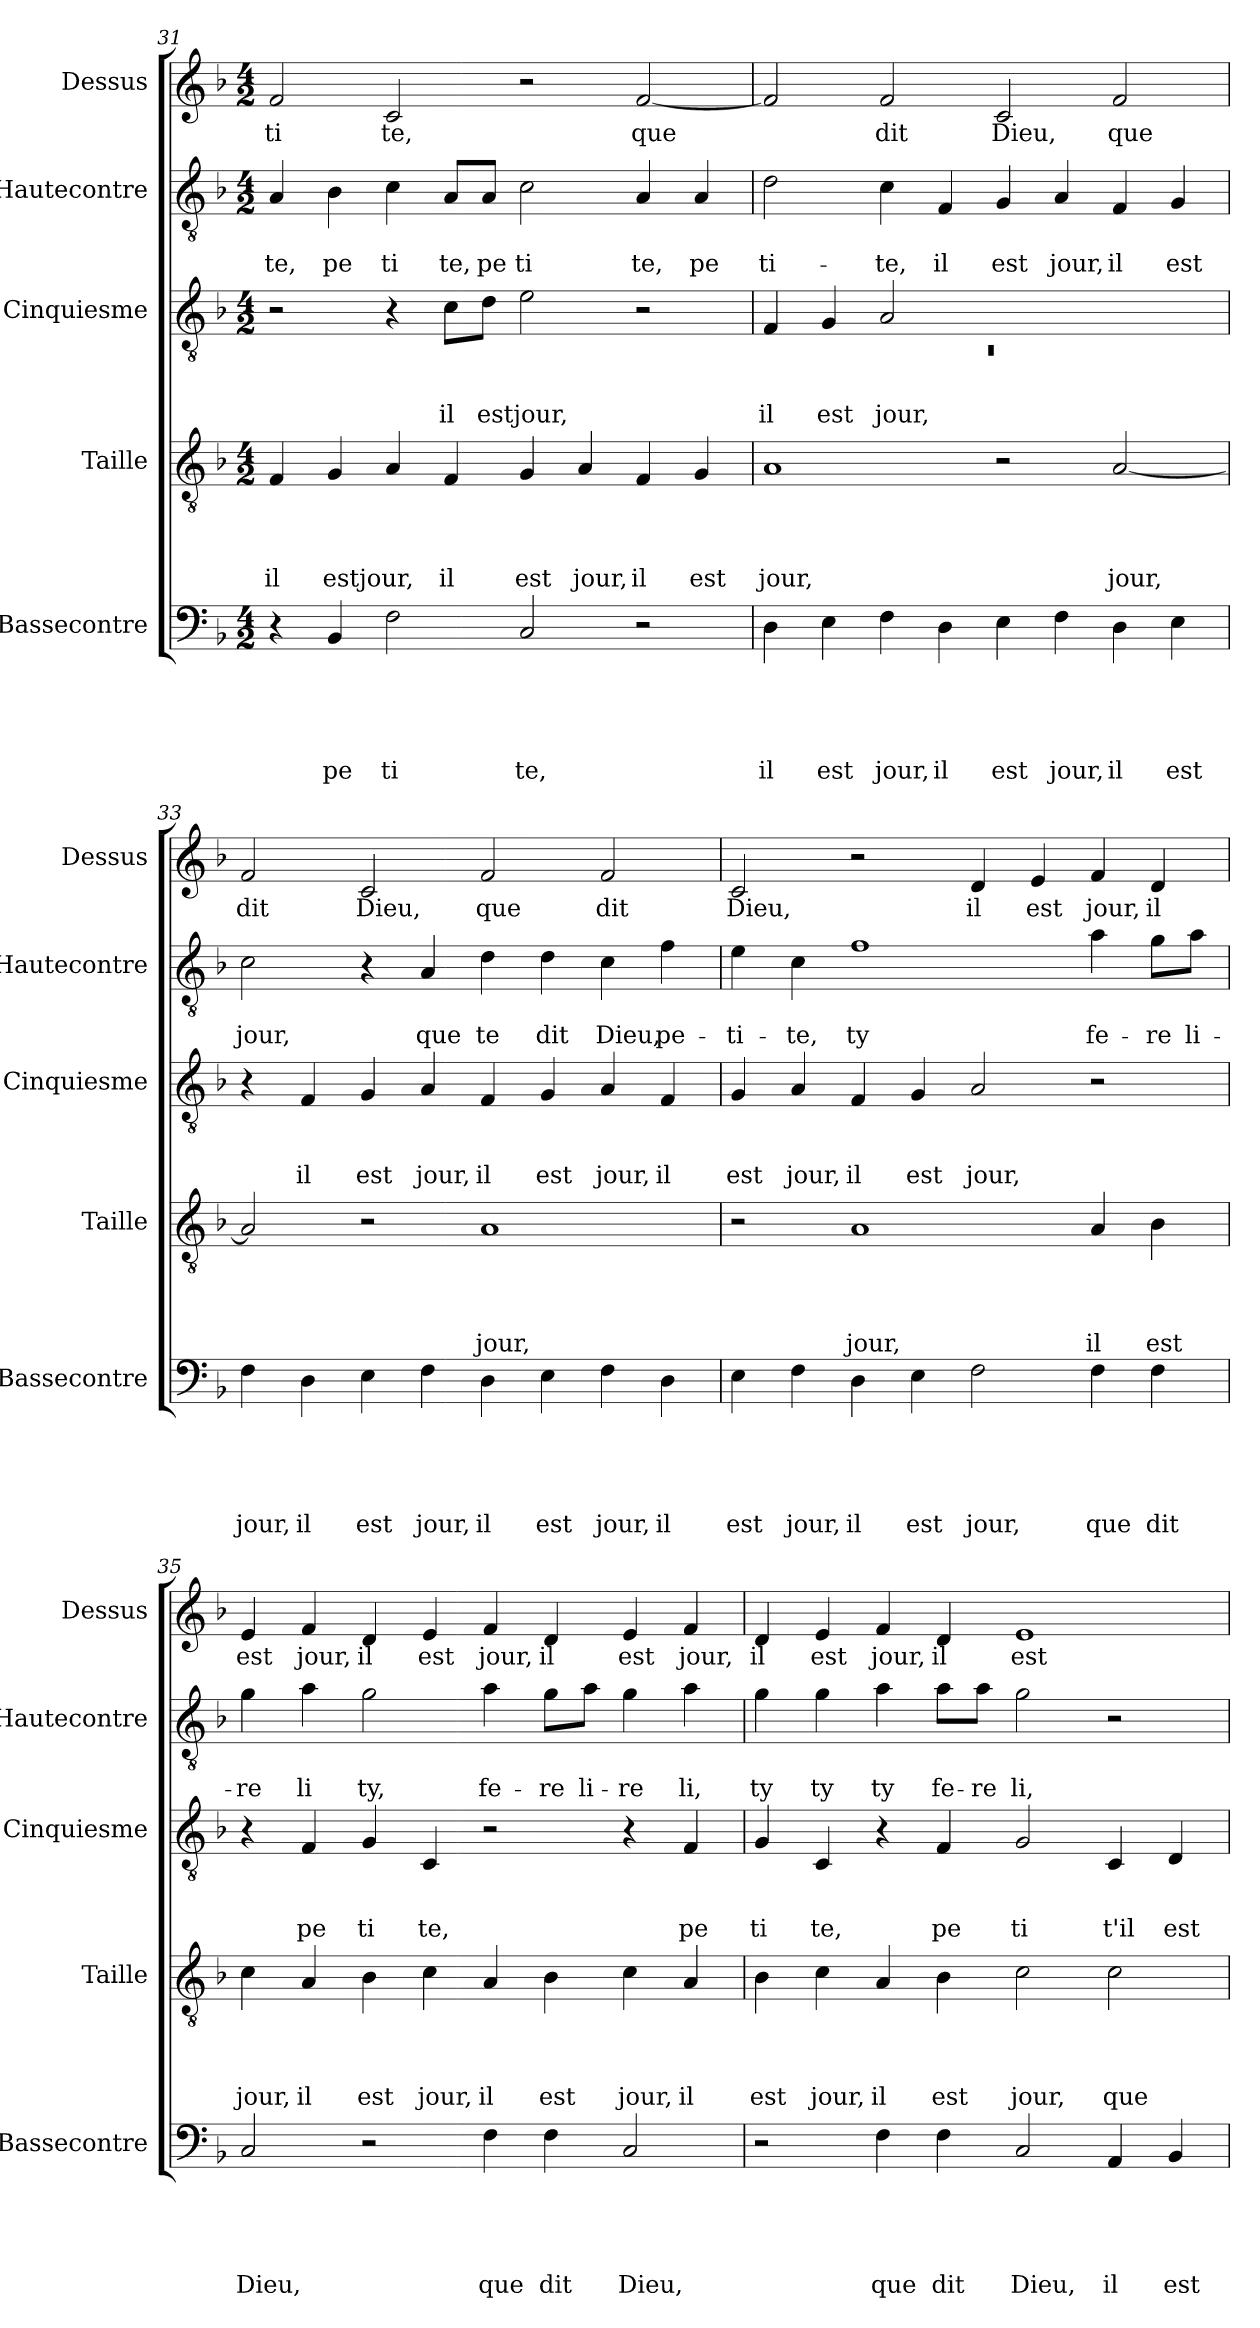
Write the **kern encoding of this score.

**kern	**text	**text	**text	**text	**text	**kern	**text	**text	**text	**text	**kern	**text	**text	**text	**kern	**text	**text	**kern	**text
*part5	*part5	*part5	*part5	*part5	*part5	*part4	*part4	*part4	*part4	*part4	*part3	*part3	*part3	*part3	*part2	*part2	*part2	*part1	*part1
*staff5	*staff5	*staff5	*staff5	*staff5	*staff5	*staff4	*staff4	*staff4	*staff4	*staff4	*staff3	*staff3	*staff3	*staff3	*staff2	*staff2	*staff2	*staff1	*staff1
*I"Bassecontre	*	*	*	*	*	*I"Taille	*	*	*	*	*I"Cinquiesme	*	*	*	*I"Hautecontre	*	*	*I"Dessus	*
*I'Bassecontre	*	*	*	*	*	*I'Taille	*	*	*	*	*I'Cinquiesme	*	*	*	*I'Hautecontre	*	*	*I'Dessus	*
*clefF4	*	*	*	*	*	*clefGv2	*	*	*	*	*clefGv2	*	*	*	*clefGv2	*	*	*clefG2	*
*k[b-]	*	*	*	*	*	*k[b-]	*	*	*	*	*k[b-]	*	*	*	*k[b-]	*	*	*k[b-]	*
*F:	*	*	*	*	*	*F:	*	*	*	*	*F:	*	*	*	*F:	*	*	*F:	*
*M4/2	*	*	*	*	*	*M4/2	*	*	*	*	*M4/2	*	*	*	*M4/2	*	*	*M4/2	*
=31	=31	=31	=31	=31	=31	=31	=31	=31	=31	=31	=31	=31	=31	=31	=31	=31	=31	=31	=31
!	!	!	!	!	!	!	!	!	!	!LO:LY:b	!	!	!	!	!	!	!LO:LY:b	!	!LO:LY:b
4r	.	.	.	.	.	4F/	.	.	.	il	2r	.	.	.	4A/	.	te,	2f/	ti
!	!	!	!	!	!LO:LY:b	!	!	!	!	!LO:LY:b	!	!	!	!	!	!	!LO:LY:b	!	!
4BB-/	.	.	.	.	pe	4G/	.	.	.	estjour,	.	.	.	.	4B-\	.	pe	.	.
!	!	!	!	!	!LO:LY:b	!	!	!	!	!	!	!	!	!	!	!	!LO:LY:b	!	!LO:LY:b
2F\	.	.	.	.	ti	4A/	.	.	.	.	4r	.	.	.	4c\	.	ti	2c/	te,
!	!	!	!	!	!	!	!	!	!	!LO:LY:b	!	!	!	!LO:LY:b	!	!	!LO:LY:b	!	!
.	.	.	.	.	.	4F/	.	.	.	il	8c\L	.	.	il	8A/L	.	te,	.	.
!	!	!	!	!	!	!	!	!	!	!	!	!	!	!LO:LY:b	!	!	!LO:LY:b	!	!
.	.	.	.	.	.	.	.	.	.	.	8d\J	.	.	estjour,	8A/J	.	pe	.	.
!	!	!	!	!	!LO:LY:b	!	!	!	!	!LO:LY:b	!	!	!	!	!	!	!LO:LY:b	!	!
2C/	.	.	.	.	te,	4G/	.	.	.	est	2e\	.	.	.	2c\	.	ti	2r	.
!	!	!	!	!	!	!	!	!	!	!LO:LY:b	!	!	!	!	!	!	!	!	!
.	.	.	.	.	.	4A/	.	.	.	jour,	.	.	.	.	.	.	.	.	.
!	!	!	!	!	!	!	!	!	!	!LO:LY:b	!	!	!	!	!	!	!LO:LY:b	!	!LO:LY:b
2r	.	.	.	.	.	4F/	.	.	.	il	2r	.	.	.	4A/	.	te,	[<2f/	que
!	!	!	!	!	!	!	!	!	!	!LO:LY:b	!	!	!	!	!	!	!LO:LY:b	!	!
.	.	.	.	.	.	4G/	.	.	.	est	.	.	.	.	4A/	.	pe	.	.
!!LO:LB:g=z
=32	=32	=32	=32	=32	=32	=32	=32	=32	=32	=32	=32	=32	=32	=32	=32	=32	=32	=32	=32
*	*	*	*	*	*	*	*	*	*	*	*^	*	*	*	*	*	*	*	*
!	!	!	!	!	!LO:LY:b	!	!	!	!	!LO:LY:b	!	!LO:N:vis=1	!	!	!LO:LY:b	!	!	!LO:LY:b	!	!
4D\	.	.	.	.	il	1A	.	.	.	jour,	4F/	0rC	.	.	il	2d\	.	ti-	2f/]	.
!	!	!	!	!	!LO:LY:b	!	!	!	!	!	!	!	!	!	!LO:LY:b	!	!	!	!	!
4E\	.	.	.	.	est	.	.	.	.	.	4G/	.	.	.	est	.	.	.	.	.
!	!	!	!	!	!LO:LY:b	!	!	!	!	!	!	!	!	!	!LO:LY:b	!	!	!LO:LY:b	!	!LO:LY:b
4F\	.	.	.	.	jour,	.	.	.	.	.	2A/	.	.	.	jour,	4c\	.	-te,	2f/	dit
!	!	!	!	!	!LO:LY:b	!	!	!	!	!	!	!	!	!	!	!	!	!LO:LY:b	!	!
4D\	.	.	.	.	il	.	.	.	.	.	.	.	.	.	.	4F/	.	il	.	.
!	!	!	!	!	!LO:LY:b	!	!	!	!	!	!	!	!	!	!	!	!	!LO:LY:b	!	!LO:LY:b
4E\	.	.	.	.	est	2r	.	.	.	.	1ryy	.	.	.	.	4G/	.	est	2c/	Dieu,
!	!	!	!	!	!LO:LY:b	!	!	!	!	!	!	!	!	!	!	!	!	!LO:LY:b	!	!
4F\	.	.	.	.	jour,	.	.	.	.	.	.	.	.	.	.	4A/	.	jour,	.	.
!	!	!	!	!	!LO:LY:b	!	!	!	!	!LO:LY:b	!	!	!	!	!	!	!	!LO:LY:b	!	!LO:LY:b
4D\	.	.	.	.	il	[<2A/	.	.	.	jour,	.	.	.	.	.	4F/	.	il	2f/	que
!	!	!	!	!	!LO:LY:b	!	!	!	!	!	!	!	!	!	!	!	!	!LO:LY:b	!	!
4E\	.	.	.	.	est	.	.	.	.	.	.	.	.	.	.	4G/	.	est	.	.
*	*	*	*	*	*	*	*	*	*	*	*v	*v	*	*	*	*	*	*	*	*
=33	=33	=33	=33	=33	=33	=33	=33	=33	=33	=33	=33	=33	=33	=33	=33	=33	=33	=33	=33
!	!	!	!	!	!LO:LY:b	!	!	!	!	!	!	!	!	!	!	!	!LO:LY:b	!	!LO:LY:b
4F\	.	.	.	.	jour,	2A/]	.	.	.	.	4r	.	.	.	2c\	.	jour,	2f/	dit
!	!	!	!	!	!LO:LY:b	!	!	!	!	!	!	!	!	!LO:LY:b	!	!	!	!	!
4D\	.	.	.	.	il	.	.	.	.	.	4F/	.	.	il	.	.	.	.	.
!	!	!	!	!	!LO:LY:b	!	!	!	!	!	!	!	!	!LO:LY:b	!	!	!	!	!LO:LY:b
4E\	.	.	.	.	est	2r	.	.	.	.	4G/	.	.	est	4r	.	.	2c/	Dieu,
!	!	!	!	!	!LO:LY:b	!	!	!	!	!	!	!	!	!LO:LY:b	!	!	!LO:LY:b	!	!
4F\	.	.	.	.	jour,	.	.	.	.	.	4A/	.	.	jour,	4A/	.	que	.	.
!	!	!	!	!	!LO:LY:b	!	!	!	!	!LO:LY:b	!	!	!	!LO:LY:b	!	!	!LO:LY:b	!	!LO:LY:b
4D\	.	.	.	.	il	1A	.	.	.	jour,	4F/	.	.	il	4d\	.	te	2f/	que
!	!	!	!	!	!LO:LY:b	!	!	!	!	!	!	!	!	!LO:LY:b	!	!	!LO:LY:b	!	!
4E\	.	.	.	.	est	.	.	.	.	.	4G/	.	.	est	4d\	.	dit	.	.
!	!	!	!	!	!LO:LY:b	!	!	!	!	!	!	!	!	!LO:LY:b	!	!	!LO:LY:b	!	!LO:LY:b
4F\	.	.	.	.	jour,	.	.	.	.	.	4A/	.	.	jour,	4c\	.	Dieu,	2f/	dit
!	!	!	!	!	!LO:LY:b	!	!	!	!	!	!	!	!	!LO:LY:b	!	!	!LO:LY:b	!	!
4D\	.	.	.	.	il	.	.	.	.	.	4F/	.	.	il	4f\	.	pe-	.	.
=34	=34	=34	=34	=34	=34	=34	=34	=34	=34	=34	=34	=34	=34	=34	=34	=34	=34	=34	=34
!	!	!	!	!	!LO:LY:b	!	!	!	!	!	!	!	!	!LO:LY:b	!	!	!LO:LY:b	!	!LO:LY:b
4E\	.	.	.	.	est	2r	.	.	.	.	4G/	.	.	est	4e\	.	-ti-	2c/	Dieu,
!	!	!	!	!	!LO:LY:b	!	!	!	!	!	!	!	!	!LO:LY:b	!	!	!LO:LY:b	!	!
4F\	.	.	.	.	jour,	.	.	.	.	.	4A/	.	.	jour,	4c\	.	-te,	.	.
!	!	!	!	!	!LO:LY:b	!	!	!	!	!LO:LY:b	!	!	!	!LO:LY:b	!	!	!LO:LY:b	!	!
4D\	.	.	.	.	il	1A	.	.	.	jour,	4F/	.	.	il	1f	.	ty	2r	.
!	!	!	!	!	!LO:LY:b	!	!	!	!	!	!	!	!	!LO:LY:b	!	!	!	!	!
4E\	.	.	.	.	est	.	.	.	.	.	4G/	.	.	est	.	.	.	.	.
!	!	!	!	!	!LO:LY:b	!	!	!	!	!	!	!	!	!LO:LY:b	!	!	!	!	!LO:LY:b
2F\	.	.	.	.	jour,	.	.	.	.	.	2A/	.	.	jour,	.	.	.	4d/	il
!	!	!	!	!	!	!	!	!	!	!	!	!	!	!	!	!	!	!	!LO:LY:b
.	.	.	.	.	.	.	.	.	.	.	.	.	.	.	.	.	.	4e/	est
!	!	!	!	!	!LO:LY:b	!	!	!	!	!LO:LY:b	!	!	!	!	!	!	!LO:LY:b	!	!LO:LY:b
4F\	.	.	.	.	que	4A/	.	.	.	il	2r	.	.	.	4a\	.	fe-	4f/	jour,
!	!	!	!	!	!LO:LY:b	!	!	!	!	!LO:LY:b	!	!	!	!	!	!	!LO:LY:b	!	!LO:LY:b
4F\	.	.	.	.	dit	4B-\	.	.	.	est	.	.	.	.	8g\L	.	-re	4d/	il
!	!	!	!	!	!	!	!	!	!	!	!	!	!	!	!	!	!LO:LY:b	!	!
.	.	.	.	.	.	.	.	.	.	.	.	.	.	.	8a\J	.	li-	.	.
=35	=35	=35	=35	=35	=35	=35	=35	=35	=35	=35	=35	=35	=35	=35	=35	=35	=35	=35	=35
!	!	!	!	!	!LO:LY:b	!	!	!	!	!LO:LY:b	!	!	!	!	!	!	!LO:LY:b	!	!LO:LY:b
2C/	.	.	.	.	Dieu,	4c\	.	.	.	jour,	4r	.	.	.	4g\	.	-re	4e/	est
!	!	!	!	!	!	!	!	!	!	!LO:LY:b	!	!	!	!LO:LY:b	!	!	!LO:LY:b	!	!LO:LY:b
.	.	.	.	.	.	4A/	.	.	.	il	4F/	.	.	pe	4a\	.	li	4f/	jour,
!	!	!	!	!	!	!	!	!	!	!LO:LY:b	!	!	!	!LO:LY:b	!	!	!LO:LY:b	!	!LO:LY:b
2r	.	.	.	.	.	4B-\	.	.	.	est	4G/	.	.	ti	2g\	.	ty,	4d/	il
!	!	!	!	!	!	!	!	!	!	!LO:LY:b	!	!	!	!LO:LY:b	!	!	!	!	!LO:LY:b
.	.	.	.	.	.	4c\	.	.	.	jour,	4C/	.	.	te,	.	.	.	4e/	est
!	!	!	!	!	!LO:LY:b	!	!	!	!	!LO:LY:b	!	!	!	!	!	!	!LO:LY:b	!	!LO:LY:b
4F\	.	.	.	.	que	4A/	.	.	.	il	2r	.	.	.	4a\	.	fe-	4f/	jour,
!	!	!	!	!	!LO:LY:b	!	!	!	!	!LO:LY:b	!	!	!	!	!	!	!LO:LY:b	!	!LO:LY:b
4F\	.	.	.	.	dit	4B-\	.	.	.	est	.	.	.	.	8g\L	.	-re	4d/	il
!	!	!	!	!	!	!	!	!	!	!	!	!	!	!	!	!	!LO:LY:b	!	!
.	.	.	.	.	.	.	.	.	.	.	.	.	.	.	8a\J	.	li-	.	.
!	!	!	!	!	!LO:LY:b	!	!	!	!	!LO:LY:b	!	!	!	!	!	!	!LO:LY:b	!	!LO:LY:b
2C/	.	.	.	.	Dieu,	4c\	.	.	.	jour,	4r	.	.	.	4g\	.	-re	4e/	est
!	!	!	!	!	!	!	!	!	!	!LO:LY:b	!	!	!	!LO:LY:b	!	!	!LO:LY:b	!	!LO:LY:b
.	.	.	.	.	.	4A/	.	.	.	il	4F/	.	.	pe	4a\	.	li,	4f/	jour,
!!LO:PB:g=z
=36	=36	=36	=36	=36	=36	=36	=36	=36	=36	=36	=36	=36	=36	=36	=36	=36	=36	=36	=36
!	!	!	!	!	!	!	!	!	!	!LO:LY:b	!	!	!	!LO:LY:b	!	!	!LO:LY:b	!	!LO:LY:b
2r	.	.	.	.	.	4B-\	.	.	.	est	4G/	.	.	ti	4g\	.	ty	4d/	il
!	!	!	!	!	!	!	!	!	!	!LO:LY:b	!	!	!	!LO:LY:b	!	!	!LO:LY:b	!	!LO:LY:b
.	.	.	.	.	.	4c\	.	.	.	jour,	4C/	.	.	te,	4g\	.	ty	4e/	est
!	!	!	!	!	!LO:LY:b	!	!	!	!	!LO:LY:b	!	!	!	!	!	!	!LO:LY:b	!	!LO:LY:b
4F\	.	.	.	.	que	4A/	.	.	.	il	4r	.	.	.	4a\	.	ty	4f/	jour,
!	!	!	!	!	!LO:LY:b	!	!	!	!	!LO:LY:b	!	!	!	!LO:LY:b	!	!	!LO:LY:b	!	!LO:LY:b
4F\	.	.	.	.	dit	4B-\	.	.	.	est	4F/	.	.	pe	8a\L	.	fe-	4d/	il
!	!	!	!	!	!	!	!	!	!	!	!	!	!	!	!	!	!LO:LY:b	!	!
.	.	.	.	.	.	.	.	.	.	.	.	.	.	.	8a\J	.	-re	.	.
!	!	!	!	!	!LO:LY:b	!	!	!	!	!LO:LY:b	!	!	!	!LO:LY:b	!	!	!LO:LY:b	!	!LO:LY:b
2C/	.	.	.	.	Dieu,	2c\	.	.	.	jour,	2G/	.	.	ti	2g\	.	li,	1e	est
!	!	!	!	!	!LO:LY:b	!	!	!	!	!LO:LY:b	!	!	!	!LO:LY:b	!	!	!	!	!
4AA/	.	.	.	.	il	2c\	.	.	.	que	4C/	.	.	t'il	2r	.	.	.	.
!	!	!	!	!	!LO:LY:b	!	!	!	!	!	!	!	!	!LO:LY:b	!	!	!	!	!
4BB-/	.	.	.	.	est	.	.	.	.	.	4D/	.	.	est	.	.	.	.	.
=	=	=	=	=	=	=	=	=	=	=	=	=	=	=	=	=	=	=	=
*-	*-	*-	*-	*-	*-	*-	*-	*-	*-	*-	*-	*-	*-	*-	*-	*-	*-	*-	*-
